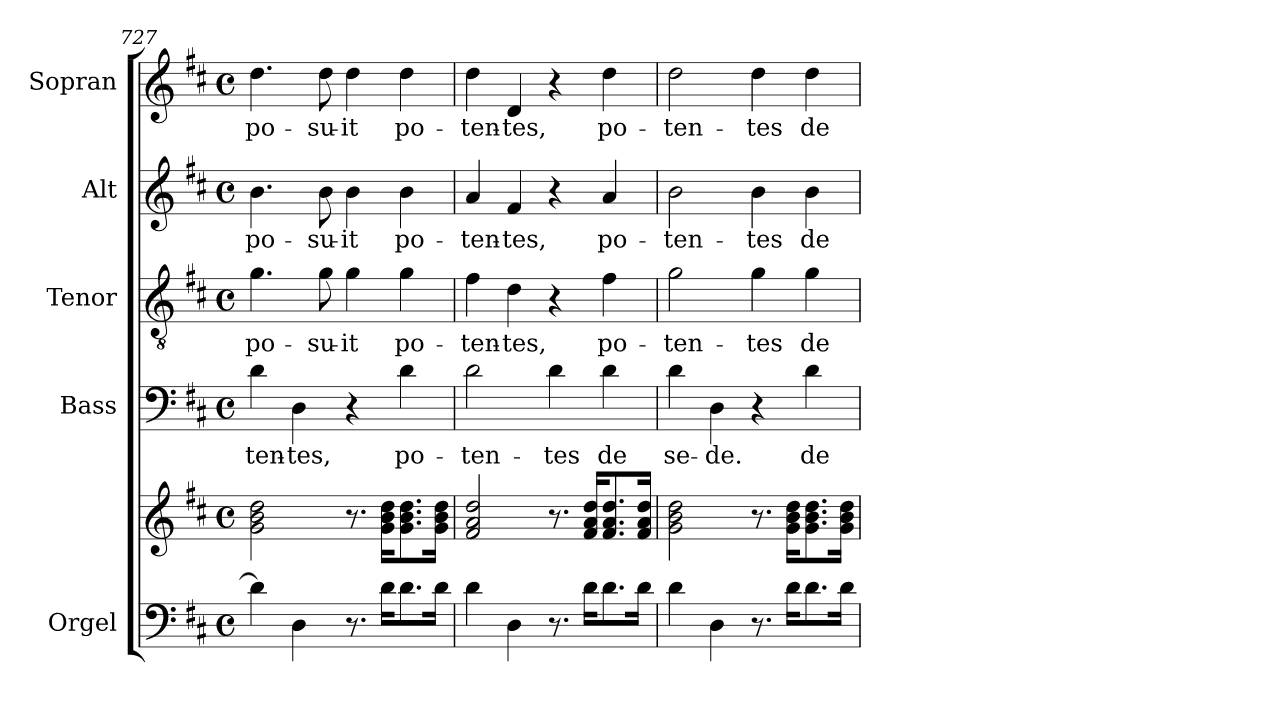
**kern	**kern	**kern	**text	**kern	**text	**kern	**text	**kern	**text
*part5	*part5	*part4	*part4	*part3	*part3	*part2	*part2	*part1	*part1
*staff6	*staff5	*staff4	*staff4	*staff3	*staff3	*staff2	*staff2	*staff1	*staff1
*I"Orgel	*	*I"Bass	*	*I"Tenor	*	*I"Alt	*	*I"Sopran	*
*I'Org.	*	*I'B.	*	*I'T.	*	*I'A.	*	*I'S.	*
*clefF4	*clefG2	*clefF4	*	*clefGv2	*	*clefG2	*	*clefG2	*
*k[f#c#]	*k[f#c#]	*k[f#c#]	*	*k[f#c#]	*	*k[f#c#]	*	*k[f#c#]	*
*D:	*D:	*D:	*	*D:	*	*D:	*	*D:	*
*M4/4	*M4/4	*M4/4	*	*M4/4	*	*M4/4	*	*M4/4	*
*met(c)	*met(c)	*met(c)	*	*met(c)	*	*met(c)	*	*met(c)	*
=727	=727	=727	=727	=727	=727	=727	=727	=727	=727
!	!	!	!LO:LY:b	!	!LO:LY:b	!	!LO:LY:b	!	!LO:LY:b
4d\]	2g\ 2b\ 2dd\	4d\	-ten-	4.g\	-po-	4.b\	-po-	4.dd\	-po-
!	!	!	!LO:LY:b	!	!	!	!	!	!
4D\	.	4D\	-tes,	.	.	.	.	.	.
!	!	!	!	!	!LO:LY:b	!	!LO:LY:b	!	!LO:LY:b
.	.	.	.	8g\	-su-	8b\	-su-	8dd\	-su-
!	!	!	!	!	!LO:LY:b	!	!LO:LY:b	!	!LO:LY:b
8.r	8.r	4r	.	4g\	-it	4b\	-it	4dd\	-it
16d\KL	16g\ 16b\ 16dd\KL	.	.	.	.	.	.	.	.
!	!	!	!LO:LY:b	!	!LO:LY:b	!	!LO:LY:b	!	!LO:LY:b
8.d\	8.g\ 8.b\ 8.dd\	4d\	po-	4g\	po-	4b\	po-	4dd\	po-
16d\Jk	16g\ 16b\ 16dd\Jk	.	.	.	.	.	.	.	.
=728	=728	=728	=728	=728	=728	=728	=728	=728	=728
!	!	!	!LO:LY:b	!	!LO:LY:b	!	!LO:LY:b	!	!LO:LY:b
4d\	2f#/ 2a/ 2dd/	2d\	-ten-	4f#\	-ten-	4a/	-ten-	4dd\	-ten-
!	!	!	!	!	!LO:LY:b	!	!LO:LY:b	!	!LO:LY:b
4D\	.	.	.	4d\	-tes,	4f#/	-tes,	4d/	-tes,
!	!	!	!LO:LY:b	!	!	!	!	!	!
8.r	8.r	4d\	-tes	4r	.	4r	.	4r	.
16d\KL	16f#/ 16a/ 16dd/KL	.	.	.	.	.	.	.	.
!	!	!	!LO:LY:b	!	!LO:LY:b	!	!LO:LY:b	!	!LO:LY:b
8.d\	8.f#/ 8.a/ 8.dd/	4d\	de	4f#\	po-	4a/	po-	4dd\	po-
16d\Jk	16f#/ 16a/ 16dd/Jk	.	.	.	.	.	.	.	.
!!LO:LB:g=z
=729	=729	=729	=729	=729	=729	=729	=729	=729	=729
!	!	!	!LO:LY:b	!	!LO:LY:b	!	!LO:LY:b	!	!LO:LY:b
4d\	2g\ 2b\ 2dd\	4d\	se-	2g\	-ten-	2b\	-ten-	2dd\	-ten-
!	!	!	!LO:LY:b	!	!	!	!	!	!
4D\	.	4D\	-de.	.	.	.	.	.	.
!	!	!	!	!	!LO:LY:b	!	!LO:LY:b	!	!LO:LY:b
8.r	8.r	4r	.	4g\	-tes	4b\	-tes	4dd\	-tes
16d\KL	16g\ 16b\ 16dd\KL	.	.	.	.	.	.	.	.
!	!	!	!LO:LY:b	!	!LO:LY:b	!	!LO:LY:b	!	!LO:LY:b
8.d\	8.g\ 8.b\ 8.dd\	4d\	de	4g\	de	4b\	de	4dd\	de
16d\Jk	16g\ 16b\ 16dd\Jk	.	.	.	.	.	.	.	.
=	=	=	=	=	=	=	=	=	=
*-	*-	*-	*-	*-	*-	*-	*-	*-	*-
